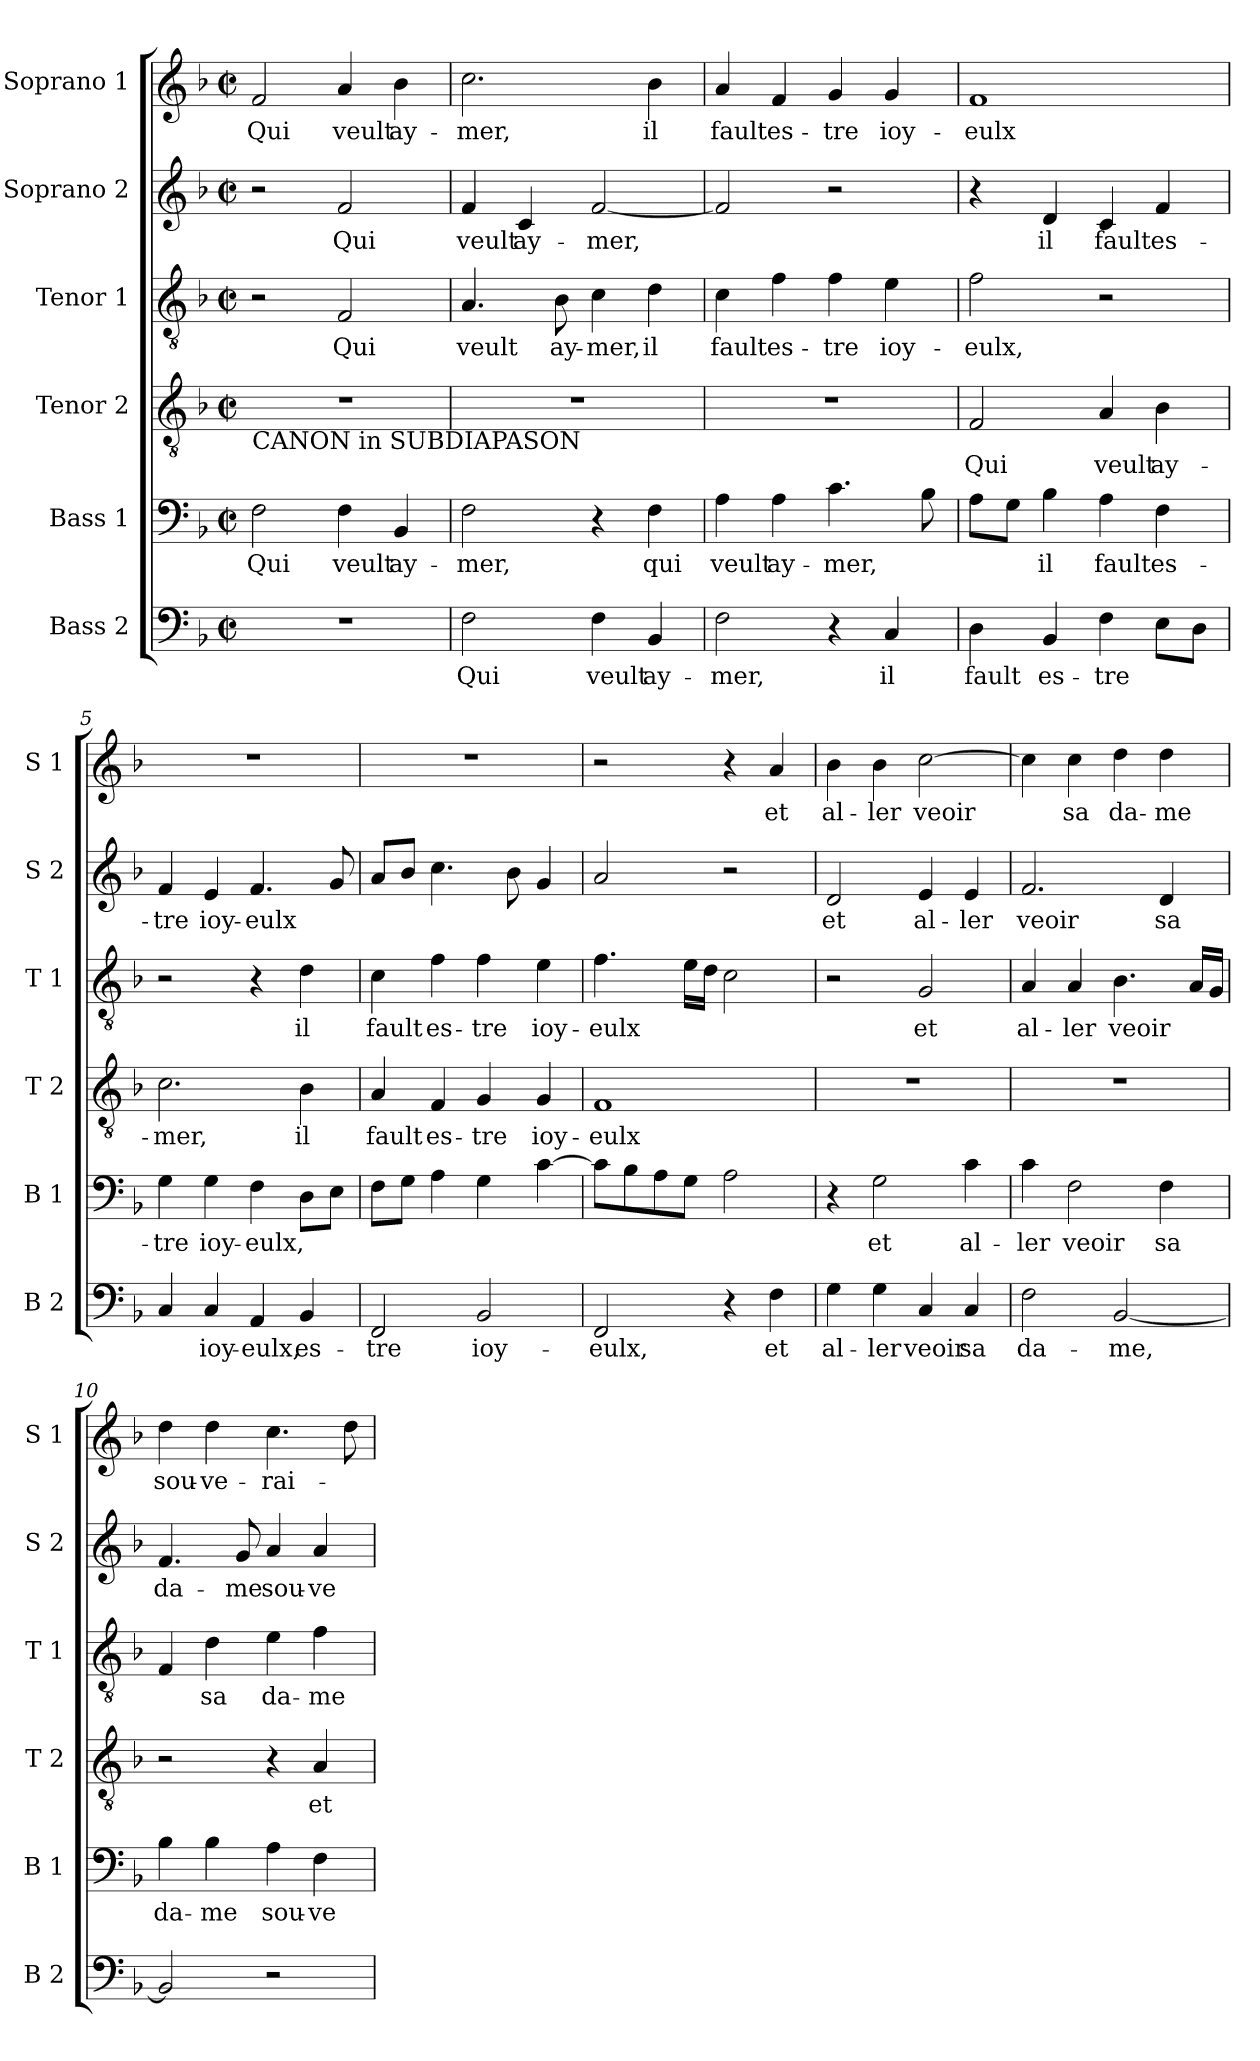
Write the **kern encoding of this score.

**kern	**text	**kern	**text	**kern	**text	**kern	**text	**kern	**text	**kern	**text
*part6	*part6	*part5	*part5	*part4	*part4	*part3	*part3	*part2	*part2	*part1	*part1
*staff6	*staff6	*staff5	*staff5	*staff4	*staff4	*staff3	*staff3	*staff2	*staff2	*staff1	*staff1
*I"Bass 2	*	*I"Bass 1	*	*I"Tenor 2	*	*I"Tenor 1	*	*I"Soprano 2	*	*I"Soprano 1	*
*I'B 2	*	*I'B 1	*	*I'T 2	*	*I'T 1	*	*I'S 2	*	*I'S 1	*
*clefF4	*	*clefF4	*	*clefGv2	*	*clefGv2	*	*clefG2	*	*clefG2	*
*k[b-]	*	*k[b-]	*	*k[b-]	*	*k[b-]	*	*k[b-]	*	*k[b-]	*
*F:	*	*F:	*	*F:	*	*F:	*	*F:	*	*F:	*
*M2/2	*	*M2/2	*	*M2/2	*	*M2/2	*	*M2/2	*	*M2/2	*
*met(c|)	*	*met(c|)	*	*met(c|)	*	*met(c|)	*	*met(c|)	*	*met(c|)	*
=1	=1	=1	=1	=1	=1	=1	=1	=1	=1	=1	=1
!	!	!	!	!LO:TX:b:t=CANON in SUBDIAPASON	!	!	!	!	!	!	!
1r	.	2F\	Qui	1r	.	2r	.	2r	.	2f/	Qui
.	.	4F\	veult	.	.	2F/	Qui	2f/	Qui	4a/	veult
.	.	4BB-/	ay-	.	.	.	.	.	.	4b-\	ay-
=2	=2	=2	=2	=2	=2	=2	=2	=2	=2	=2	=2
2F\	Qui	2F\	-mer,	1r	.	4.A/	veult	4f/	veult	2.cc\	-mer,
.	.	.	.	.	.	.	.	4c/	ay-	.	.
.	.	.	.	.	.	8B-\	ay-	.	.	.	.
4F\	veult	4r	.	.	.	4c\	-mer,	[2f/	-mer,	.	.
4BB-/	ay-	4F\	qui	.	.	4d\	il	.	.	4b-\	il
=3	=3	=3	=3	=3	=3	=3	=3	=3	=3	=3	=3
2F\	-mer,	4A\	veult	1r	.	4c\	fault	2f/]	.	4a/	fault
.	.	4A\	ay-	.	.	4f\	es-	.	.	4f/	es-
4r	.	4.c\	-mer,	.	.	4f\	-tre	2r	.	4g/	-tre
4C/	il	.	.	.	.	4e\	ioy-	.	.	4g/	ioy-
.	.	8B-\	.	.	.	.	.	.	.	.	.
=4	=4	=4	=4	=4	=4	=4	=4	=4	=4	=4	=4
4D\	fault	8A\L	.	2F/	Qui	2f\	-eulx,	4r	.	1f	-eulx
.	.	8G\J	.	.	.	.	.	.	.	.	.
4BB-/	es-	4B-\	il	.	.	.	.	4d/	il	.	.
4F\	-tre	4A\	fault	4A/	veult	2r	.	4c/	fault	.	.
8E\L	.	4F\	es-	4B-\	ay-	.	.	4f/	es-	.	.
8D\J	.	.	.	.	.	.	.	.	.	.	.
=5	=5	=5	=5	=5	=5	=5	=5	=5	=5	=5	=5
4C/	.	4G\	-tre	2.c\	-mer,	2r	.	4f/	-tre	1r	.
4C/	ioy-	4G\	ioy-	.	.	.	.	4e/	ioy-	.	.
4AA/	-eulx,	4F\	-eulx,	.	.	4r	.	4.f/	-eulx	.	.
4BB-/	es-	8D\L	.	4B-\	il	4d\	il	.	.	.	.
.	.	8E\J	.	.	.	.	.	8g/	.	.	.
!!LO:LB:g=z
=6	=6	=6	=6	=6	=6	=6	=6	=6	=6	=6	=6
2FF/	-tre	8F\L	.	4A/	fault	4c\	fault	8a/L	.	1r	.
.	.	8G\J	.	.	.	.	.	8b-/J	.	.	.
.	.	4A\	.	4F/	es-	4f\	es-	4.cc\	.	.	.
2BB-/	ioy-	4G\	.	4G/	-tre	4f\	-tre	.	.	.	.
.	.	.	.	.	.	.	.	8b-\	.	.	.
.	.	[4c\	.	4G/	ioy-	4e\	ioy-	4g/	.	.	.
=7	=7	=7	=7	=7	=7	=7	=7	=7	=7	=7	=7
2FF/	-eulx,	8c\L]	.	1F	-eulx	4.f\	-eulx	2a/	.	2r	.
.	.	8B-\	.	.	.	.	.	.	.	.	.
.	.	8A\	.	.	.	.	.	.	.	.	.
.	.	8G\J	.	.	.	16e\LL	.	.	.	.	.
.	.	.	.	.	.	16d\JJ	.	.	.	.	.
4r	.	2A\	.	.	.	2c\	.	2r	.	4r	.
4F\	et	.	.	.	.	.	.	.	.	4a/	et
=8	=8	=8	=8	=8	=8	=8	=8	=8	=8	=8	=8
4G\	al-	4r	.	1r	.	2r	.	2d/	et	4b-\	al-
4G\	-ler	2G\	et	.	.	.	.	.	.	4b-\	-ler
4C/	veoir	.	.	.	.	2G/	et	4e/	al-	[2cc\	veoir
4C/	sa	4c\	al-	.	.	.	.	4e/	-ler	.	.
=9	=9	=9	=9	=9	=9	=9	=9	=9	=9	=9	=9
2F\	da-	4c\	-ler	1r	.	4A/	al-	2.f/	veoir	4cc\]	.
.	.	2F\	veoir	.	.	4A/	-ler	.	.	4cc\	sa
[2BB-/	-me,	.	.	.	.	4.B-\	veoir	.	.	4dd\	da-
.	.	4F\	sa	.	.	.	.	4d/	sa	4dd\	-me
.	.	.	.	.	.	16A/LL	.	.	.	.	.
.	.	.	.	.	.	16G/JJ	.	.	.	.	.
=10	=10	=10	=10	=10	=10	=10	=10	=10	=10	=10	=10
2BB-/]	.	4B-\	da-	2r	.	4F/	.	4.f/	da-	4dd\	sou-
.	.	4B-\	-me	.	.	4d\	sa	.	.	4dd\	-ve-
.	.	.	.	.	.	.	.	8g/	-me	.	.
2r	.	4A\	sou-	4r	.	4e\	da-	4a/	sou-	4.cc\	-rai-
.	.	4F\	-ve-	4A/	et	4f\	-me	4a/	-ve-	.	.
.	.	.	.	.	.	.	.	.	.	8dd\	.
=	=	=	=	=	=	=	=	=	=	=	=
*-	*-	*-	*-	*-	*-	*-	*-	*-	*-	*-	*-
